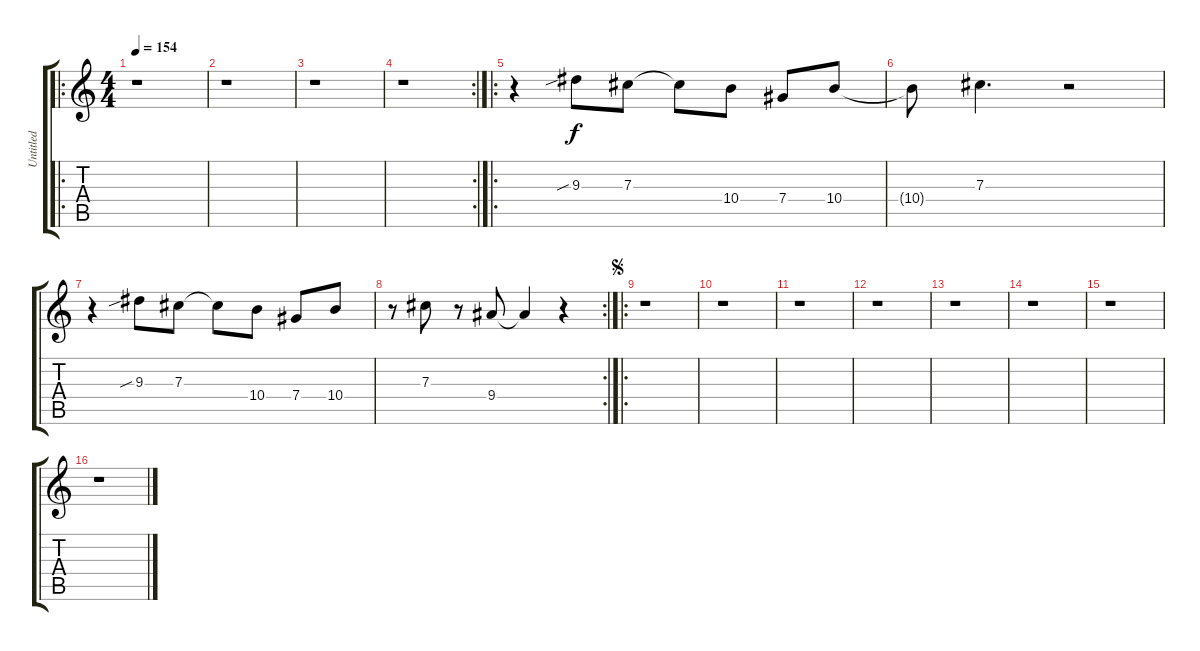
\track ("Untitled" "Untitled") {instrument electricguitarclean}
\staff {score tabs}
\tuning (Eb4 Bb3 Gb3 Db3 Ab2 Eb2) {hide}
\ro
\ts (4 4)
\tempo 154
\clef g2
\ks c
r.1{dy f instrument electricguitarclean} |
r.1 |
r.1 |
\rc 2
r.1 |
\ro
r.4 9.3{sib}.8 7.3.8 7.3{t}.8 10.4.8 7.4.8 10.4.8 |
10.4{t}.8 7.3.4{d} r.2 |
r.4 9.3{sib}.8 7.3.8 7.3{t}.8 10.4.8 7.4.8 10.4.8 |
\rc 2
r.8 7.3.8 r.8 9.4.8 9.4{t}.4 r.4 |
\ro
\jump segno
r.1 |
r.1 |
r.1 |
r.1 |
r.1 |
r.1 |
r.1 |
r.1
